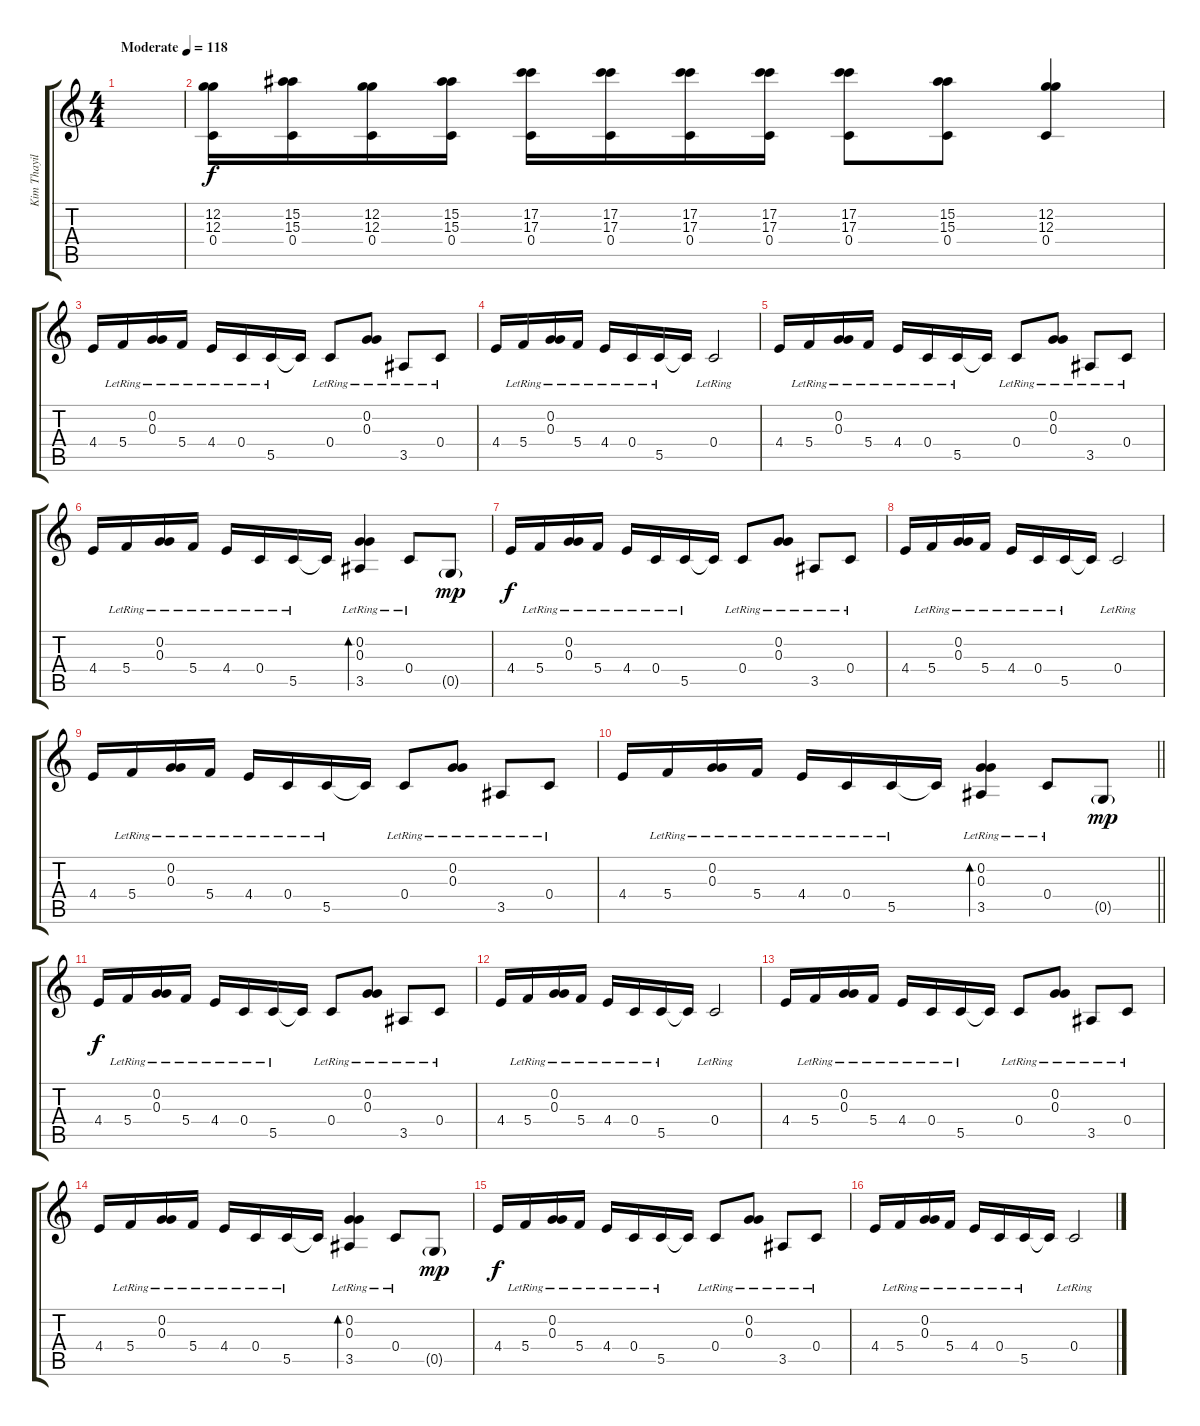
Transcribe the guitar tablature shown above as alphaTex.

\track ("Kim Thayil" "Kim Thayil") {instrument distortionguitar}
\staff {score tabs}
\tuning (E4 G3 G3 C3 G2 C2) {hide}
\ts (4 4)
\tempo (118 "Moderate")
\clef g2
\ks c
|
(12.2 12.3 0.4).16 (15.2 15.3 0.4).16 (12.2 12.3 0.4).16 (15.2 15.3 0.4).16 (17.2 17.3 0.4).16 (17.2 17.3 0.4).16 (17.2 17.3 0.4).16 (17.2 17.3 0.4).16 (17.2 17.3 0.4).8 (15.2 15.3 0.4).8 (12.2 12.3 0.4).4 |
4.4.16 5.4{lr}.16 (0.2{lr} 0.3{lr}).16 5.4{lr}.16 4.4{lr}.16 0.4{lr}.16 5.5{lr}.16 5.5{t}.16 0.4{lr}.8 (0.2{lr} 0.3{lr}).8 3.5{lr}.8 0.4{lr}.8 |
4.4.16 5.4{lr}.16 (0.2{lr} 0.3{lr}).16 5.4{lr}.16 4.4{lr}.16 0.4{lr}.16 5.5{lr}.16 5.5{t}.16 0.4{lr}.2 |
4.4.16 5.4{lr}.16 (0.2{lr} 0.3{lr}).16 5.4{lr}.16 4.4{lr}.16 0.4{lr}.16 5.5{lr}.16 5.5{t}.16 0.4{lr}.8 (0.2{lr} 0.3{lr}).8 3.5{lr}.8 0.4{lr}.8 |
4.4.16 5.4{lr}.16 (0.2{lr} 0.3{lr}).16 5.4{lr}.16 4.4{lr}.16 0.4{lr}.16 5.5{lr}.16 5.5{t}.16 (0.2{lr} 0.3{lr} 3.5{lr}).4{bd 240} 0.4{lr}.8 0.5{g}.8{dy mp} |
4.4.16{dy f} 5.4{lr}.16 (0.2{lr} 0.3{lr}).16 5.4{lr}.16 4.4{lr}.16 0.4{lr}.16 5.5{lr}.16 5.5{t}.16 0.4{lr}.8 (0.2{lr} 0.3{lr}).8 3.5{lr}.8 0.4{lr}.8 |
4.4.16 5.4{lr}.16 (0.2{lr} 0.3{lr}).16 5.4{lr}.16 4.4{lr}.16 0.4{lr}.16 5.5{lr}.16 5.5{t}.16 0.4{lr}.2 |
4.4.16 5.4{lr}.16 (0.2{lr} 0.3{lr}).16 5.4{lr}.16 4.4{lr}.16 0.4{lr}.16 5.5{lr}.16 5.5{t}.16 0.4{lr}.8 (0.2{lr} 0.3{lr}).8 3.5{lr}.8 0.4{lr}.8 |
\barLineRight lightlight
4.4.16 5.4{lr}.16 (0.2{lr} 0.3{lr}).16 5.4{lr}.16 4.4{lr}.16 0.4{lr}.16 5.5{lr}.16 5.5{t}.16 (0.2{lr} 0.3{lr} 3.5{lr}).4{bd 240} 0.4{lr}.8 0.5{g}.8{dy mp} |
4.4.16{dy f} 5.4{lr}.16 (0.2{lr} 0.3{lr}).16 5.4{lr}.16 4.4{lr}.16 0.4{lr}.16 5.5{lr}.16 5.5{t}.16 0.4{lr}.8 (0.2{lr} 0.3{lr}).8 3.5{lr}.8 0.4{lr}.8 |
4.4.16 5.4{lr}.16 (0.2{lr} 0.3{lr}).16 5.4{lr}.16 4.4{lr}.16 0.4{lr}.16 5.5{lr}.16 5.5{t}.16 0.4{lr}.2 |
4.4.16 5.4{lr}.16 (0.2{lr} 0.3{lr}).16 5.4{lr}.16 4.4{lr}.16 0.4{lr}.16 5.5{lr}.16 5.5{t}.16 0.4{lr}.8 (0.2{lr} 0.3{lr}).8 3.5{lr}.8 0.4{lr}.8 |
4.4.16 5.4{lr}.16 (0.2{lr} 0.3{lr}).16 5.4{lr}.16 4.4{lr}.16 0.4{lr}.16 5.5{lr}.16 5.5{t}.16 (0.2{lr} 0.3{lr} 3.5{lr}).4{bd 240} 0.4{lr}.8 0.5{g}.8{dy mp} |
4.4.16{dy f} 5.4{lr}.16 (0.2{lr} 0.3{lr}).16 5.4{lr}.16 4.4{lr}.16 0.4{lr}.16 5.5{lr}.16 5.5{t}.16 0.4{lr}.8 (0.2{lr} 0.3{lr}).8 3.5{lr}.8 0.4{lr}.8 |
4.4.16 5.4{lr}.16 (0.2{lr} 0.3{lr}).16 5.4{lr}.16 4.4{lr}.16 0.4{lr}.16 5.5{lr}.16 5.5{t}.16 0.4{lr}.2
